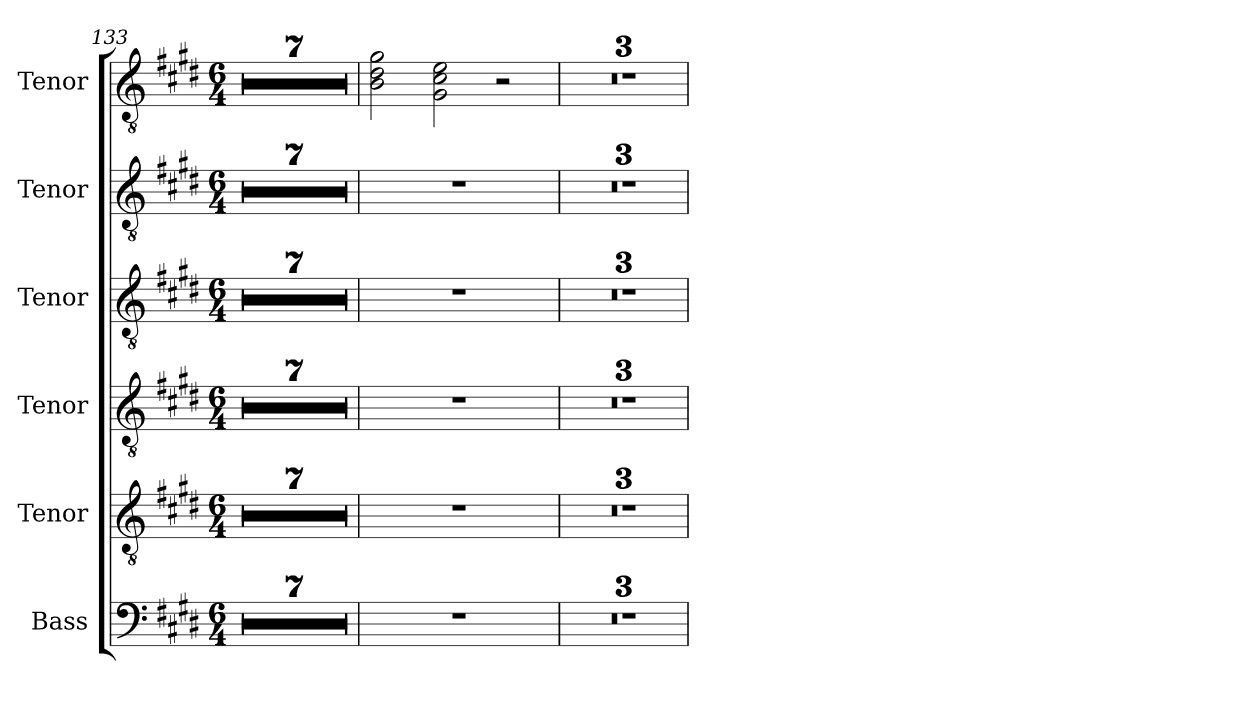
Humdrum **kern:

**kern	**kern	**kern	**kern	**kern	**kern
*part6	*part5	*part4	*part3	*part2	*part1
*staff6	*staff5	*staff4	*staff3	*staff2	*staff1
*I"Bass	*I"Tenor	*I"Tenor	*I"Tenor	*I"Tenor	*I"Tenor
*I'B.	*I'T.	*I'T.	*I'T.	*I'T.	*I'T.
*clefF4	*clefGv2	*clefGv2	*clefGv2	*clefGv2	*clefGv2
*k[f#c#g#d#]	*k[f#c#g#d#]	*k[f#c#g#d#]	*k[f#c#g#d#]	*k[f#c#g#d#]	*k[f#c#g#d#]
*M6/4	*M6/4	*M6/4	*M6/4	*M6/4	*M6/4
=133	=133	=133	=133	=133	=133
1.r	1.r	1.r	1.r	1.r	1.r
=134	=134	=134	=134	=134	=134
1.r	1.r	1.r	1.r	1.r	1.r
=135	=135	=135	=135	=135	=135
1.r	1.r	1.r	1.r	1.r	1.r
=136	=136	=136	=136	=136	=136
1.r	1.r	1.r	1.r	1.r	1.r
=137	=137	=137	=137	=137	=137
1.r	1.r	1.r	1.r	1.r	1.r
=138	=138	=138	=138	=138	=138
1.r	1.r	1.r	1.r	1.r	1.r
=139	=139	=139	=139	=139	=139
1.r	1.r	1.r	1.r	1.r	1.r
=140	=140	=140	=140	=140	=140
1.r	1.r	1.r	1.r	1.r	2B\ 2d#\ 2g#\
.	.	.	.	.	2G#\ 2c#\ 2e\
.	.	.	.	.	2r
=141	=141	=141	=141	=141	=141
1.r	1.r	1.r	1.r	1.r	1.r
=142	=142	=142	=142	=142	=142
1.r	1.r	1.r	1.r	1.r	1.r
=143	=143	=143	=143	=143	=143
1.r	1.r	1.r	1.r	1.r	1.r
=	=	=	=	=	=
*-	*-	*-	*-	*-	*-
